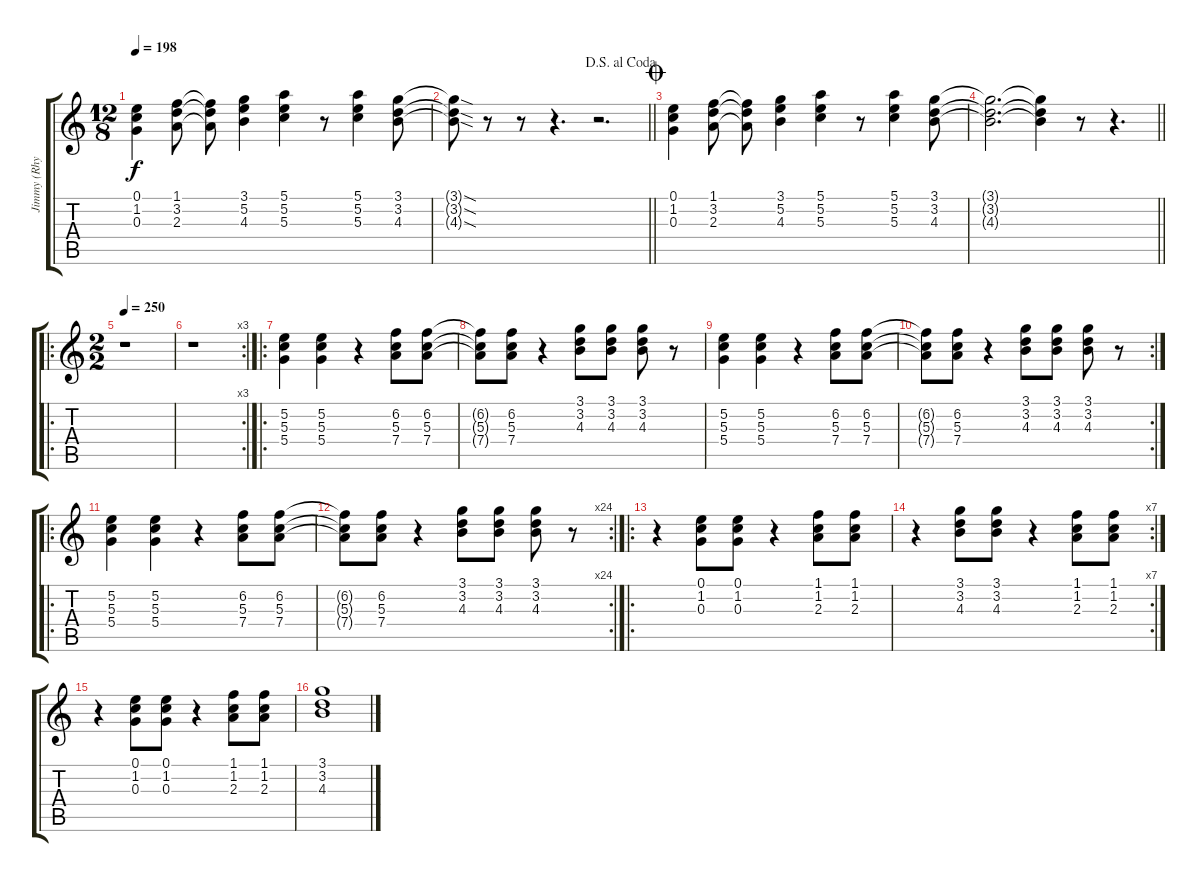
\track ("Jimmy (Rhythm) Mild Distortion" "Jimmy (Rhy") {instrument overdrivenguitar}
\staff {score tabs}
\tuning (E4 B3 G3 D3 A2 E2) {hide}
\ts (12 8)
\tempo 198
\clef g2
\ks c
(0.1 1.2 0.3).4{dy f} (1.1 3.2 2.3).8 (1.1{t} 3.2{t} 2.3{t}).8 (3.1 5.2 4.3).4 (5.1 5.2 5.3).4 r.8 (5.1 5.2 5.3).4 (3.1 3.2 4.3).8 |
\jump dalsegnoalcoda
\barLineRight lightlight
(3.1{sod t} 3.2{sod t} 4.3{sod t}).8 r.8 r.8 r.4{d} r.2{d} |
\jump coda
(0.1 1.2 0.3).4 (1.1 3.2 2.3).8 (1.1{t} 3.2{t} 2.3{t}).8 (3.1 5.2 4.3).4 (5.1 5.2 5.3).4 r.8 (5.1 5.2 5.3).4 (3.1 3.2 4.3).8 |
\barLineRight lightlight
(3.1{t} 3.2{t} 4.3{t}).2{d} (3.1{t} 3.2{t} 4.3{t}).4 r.8 r.4{d} |
\ro
\ts (2 2)
\tempo 250
r.1 |
\rc 3
r.1 |
\ro
(5.2 5.3 5.4).4 (5.2 5.3 5.4).4 r.4 (6.2 5.3 7.4).8 (6.2 5.3 7.4).8 |
(6.2{t} 5.3{t} 7.4{t}).8 (6.2 5.3 7.4).8 r.4 (3.1 3.2 4.3).8 (3.1 3.2 4.3).8 (3.1 3.2 4.3).8 r.8 |
(5.2 5.3 5.4).4 (5.2 5.3 5.4).4 r.4 (6.2 5.3 7.4).8 (6.2 5.3 7.4).8 |
\rc 2
(6.2{t} 5.3{t} 7.4{t}).8 (6.2 5.3 7.4).8 r.4 (3.1 3.2 4.3).8 (3.1 3.2 4.3).8 (3.1 3.2 4.3).8 r.8 |
\ro
(5.2 5.3 5.4).4 (5.2 5.3 5.4).4 r.4 (6.2 5.3 7.4).8 (6.2 5.3 7.4).8 |
\rc 24
(6.2{t} 5.3{t} 7.4{t}).8 (6.2 5.3 7.4).8 r.4 (3.1 3.2 4.3).8 (3.1 3.2 4.3).8 (3.1 3.2 4.3).8 r.8 |
\ro
r.4 (0.1 1.2 0.3).8 (0.1 1.2 0.3).8 r.4 (1.1 1.2 2.3).8 (1.1 1.2 2.3).8 |
\rc 7
r.4 (3.1 3.2 4.3).8 (3.1 3.2 4.3).8 r.4 (1.1 1.2 2.3).8 (1.1 1.2 2.3).8 |
r.4 (0.1 1.2 0.3).8 (0.1 1.2 0.3).8 r.4 (1.1 1.2 2.3).8 (1.1 1.2 2.3).8 |
(3.1 3.2 4.3).1
